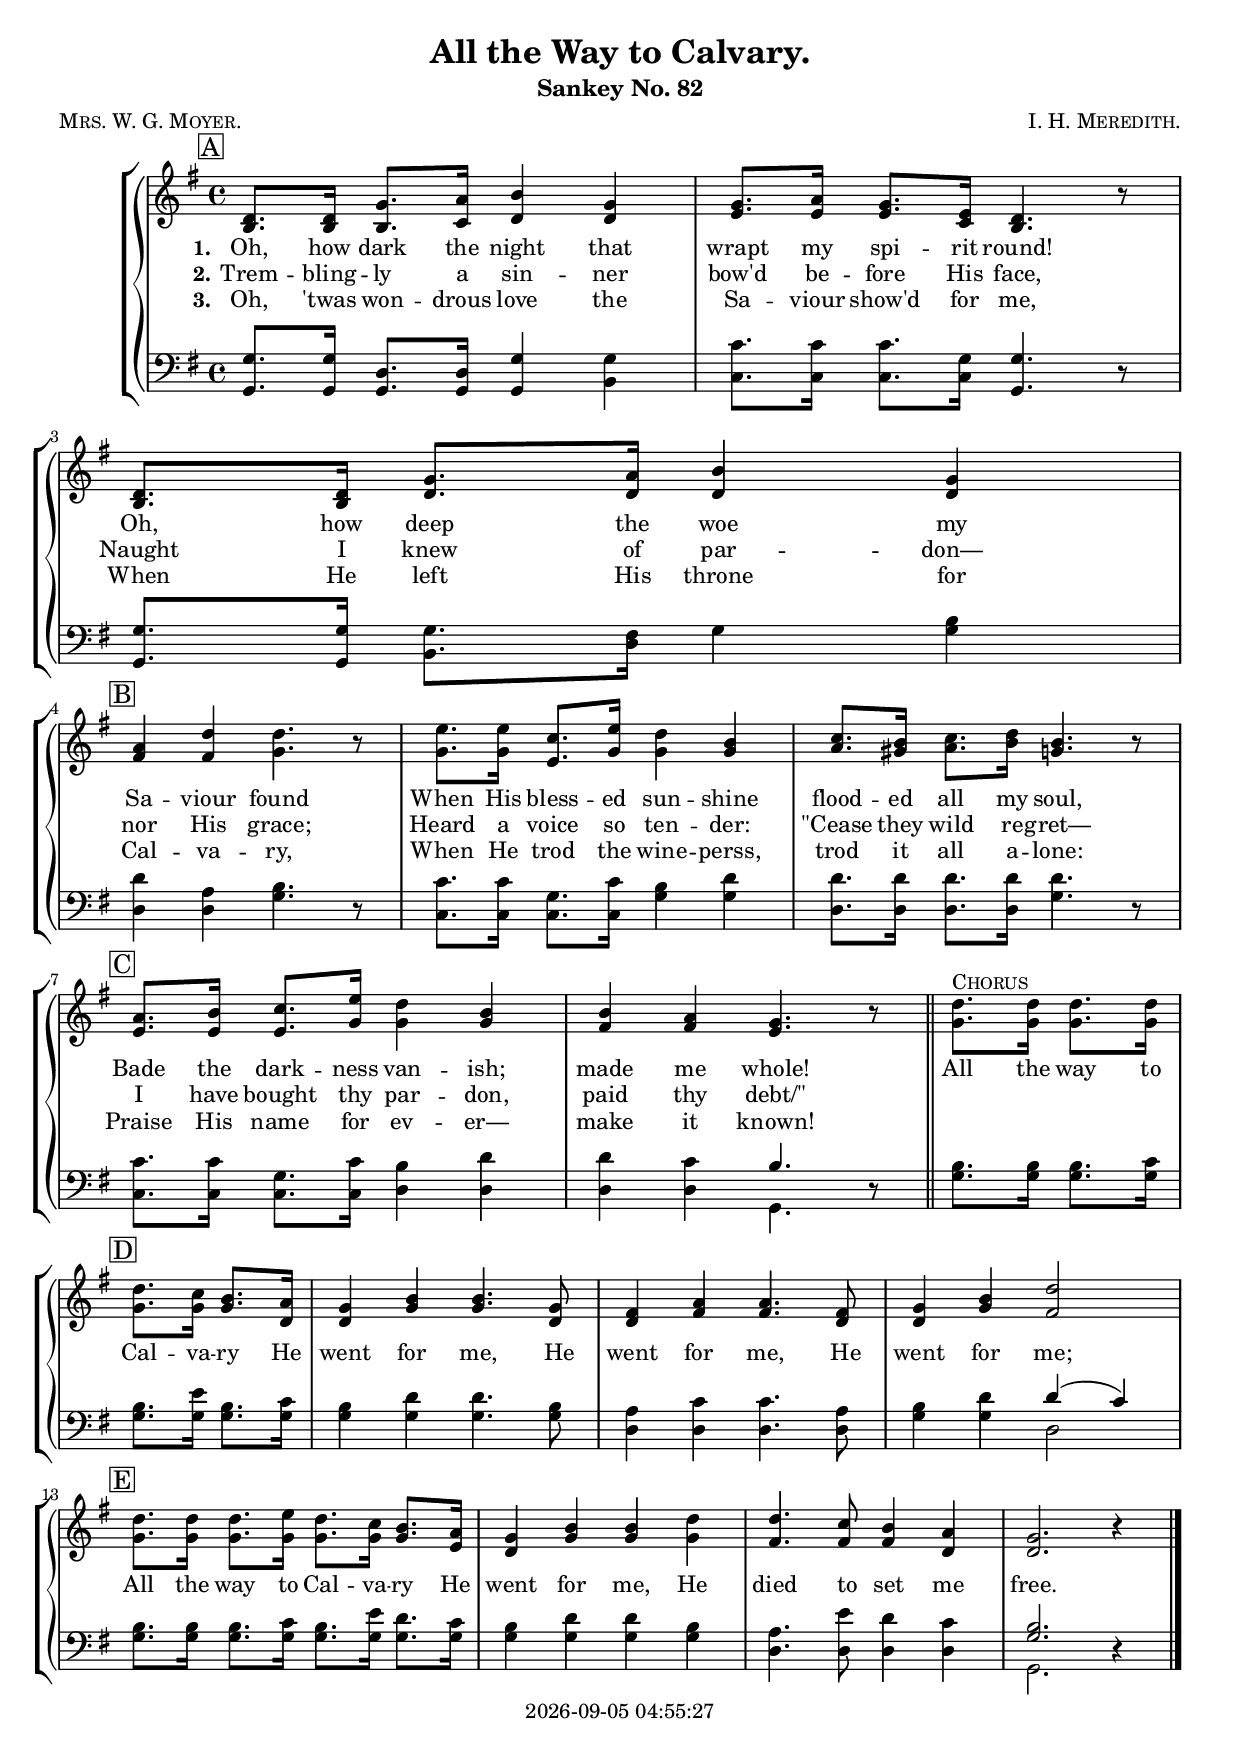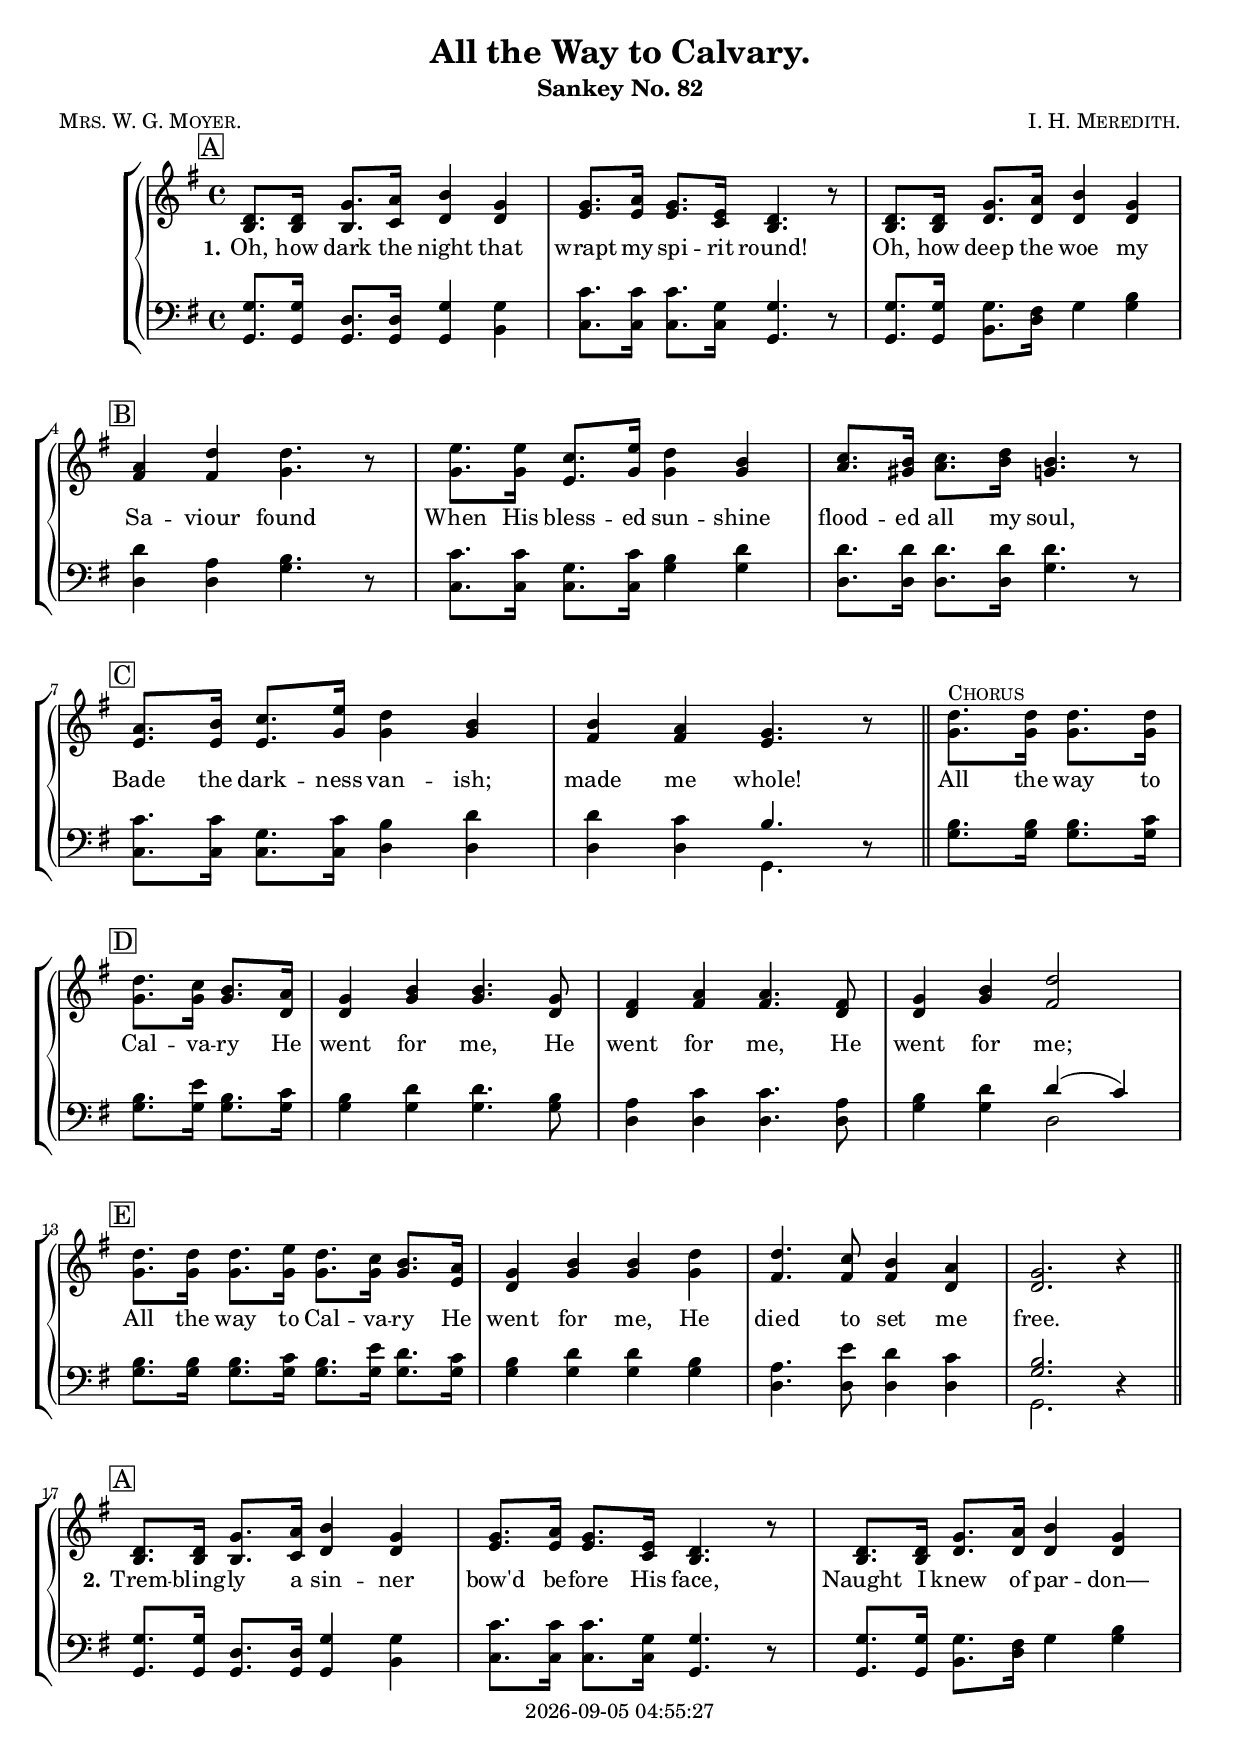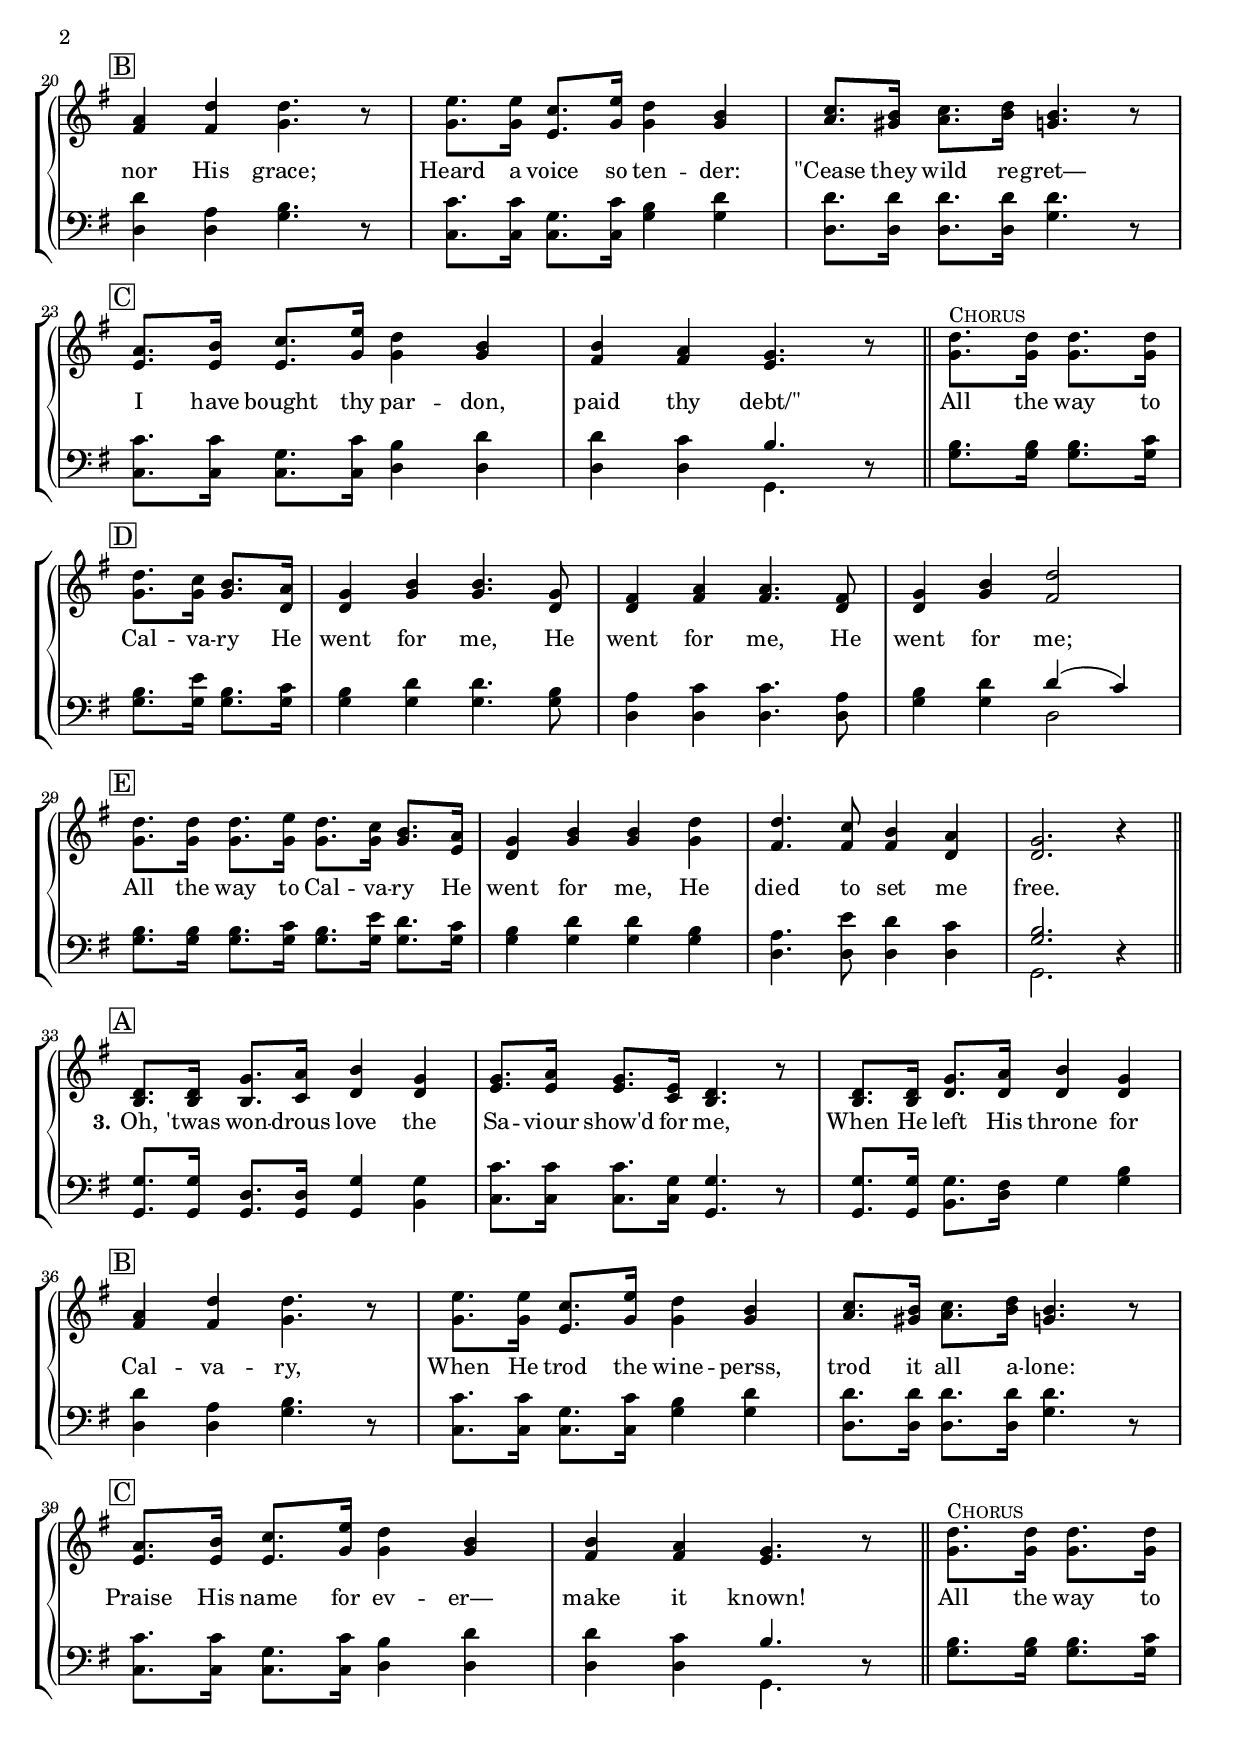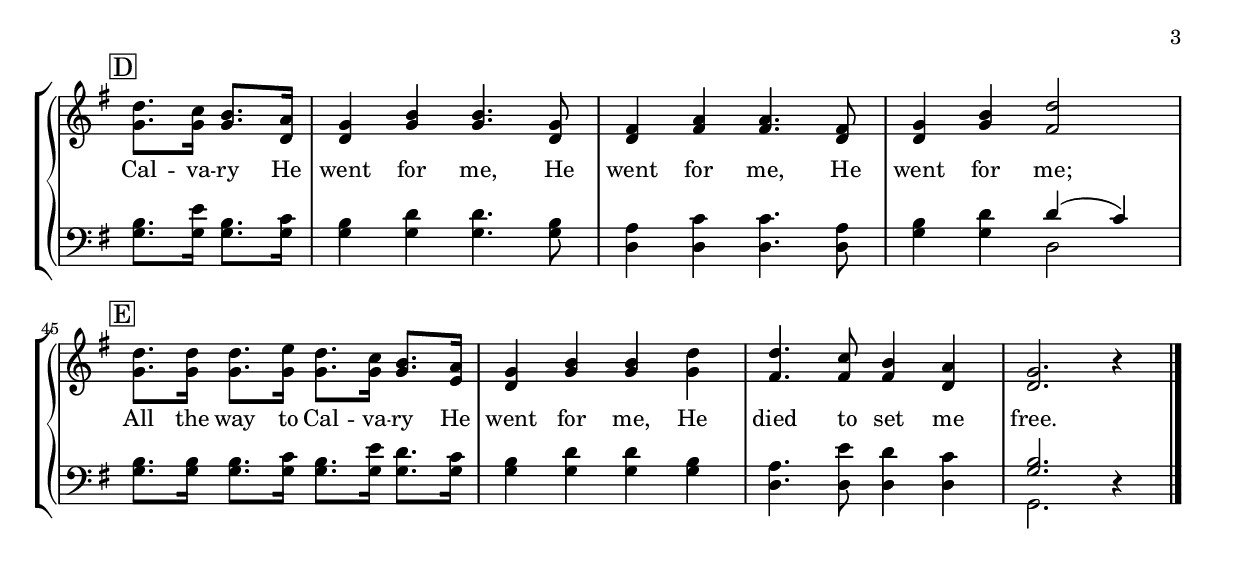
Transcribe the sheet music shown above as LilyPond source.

\version "2.22.0"

\include "articulate.ly"

today = #(strftime "%Y-%m-%d %H:%M:%S" (localtime (current-time)))

\header {
% centered at top
%  dedication  = "dedication"
  title       = "All the Way to Calvary."
  subtitle    = "Sankey No. 82"
%  instrument  = "instrument"
  
% arrangement of following lines:
%
%  poet    composer
%  meter   arranger
%  piece       opus

  composer    = \markup\smallCaps "I. H. Meredith."
%  arranger    = "arranger"
%  opus        = "opus"

  poet        = \markup\smallCaps "Mrs. W. G. Moyer."

% centered at bottom
% tagline     = "tagline" % default lilypond version
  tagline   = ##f
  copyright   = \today
}

#(set-global-staff-size 18)

global = {
  \key g \major
  \time 4/4
  \tempo 4=120
}

RehearsalTrack = {
% \set Score.currentBarNumber = #5
% \mark \markup { \circle "1a" }
  \mark \markup { \box "A" } s1*3
  \mark \markup { \box "B" } s1*3
  \mark \markup { \box "C" } s1*2 s2
  \mark \markup { \box "D" } s2 s1*3
  \mark \markup { \box "E" } s1*4
}

TempoTrack = {
  \set Score.tempoHideNote = ##t
  \tempo 4=120
  s1*16
}

soprano = \relative {
  d'8. 16 g8. a16 b4 g
  g8. a16 g8. e16 d4. r8
  d8. 16 g8. a16 b4 g \break
  a4 d d4. r8 % B
  e8. 16 c8. e16 d4 b
  c8. b16 c8. d16 b4. r8 \break
  a8. b16 c8. e16 d4 b % C
  b4 a g4. r8 \bar "||"
  d'8.^\markup\smallCaps Chorus  16 8. 16 \bar "|" \break \partial 2 d8. c16 b8. a16
  g4 b b4. g8 % D
  fis4 a a4. fis8
  g4 b d2
  d8. 16 8. e16 d8. c16 b8. a16 % E
  g4 b b d
  d4. c8 b4 a
  g2. r4
}

alto = \relative {
  b8. 16 8. c16 d4 d
  e8. 16 8. c16 b4. r8
  b8. 16 d8. 16 4 4
  fis4 4 g4. r8 % B
  g8. 16 e8. g16 4 4
  a8. gis16 a8. b16 g4. r8
  e8. 16 8. g16 4 4 % C
  fis4 4 e4. r8 \bar "||"
  g8. 16 8. 16 8. 16 8. d16
  d4 g g4. d8 % D
  d4 fis4 4. d8
  d4 g fis2
  g8. 16 8. 16 8. 16 8. e16 % E
  d4 g g g
  fis4. 8 4 d
  d2. r4
}

tenor = \relative {
  g8. 16 d8. 16 g4 g
  c8. 16 8. g16 4. r8
  g8. 16 8. fis16 g4 b
  d4 a b4. r8 % B
  c8. 16 g8. c16 b4 d
  d8. 16 8. 16 4. r8
  c8. 16 g8. c16 b4 d % C
  d4 c b4. r8 \bar "||"
  b8. 16 8. c16 b8. e16 b8. c16
  b4 d d4. b8 % D
  a4 c c4. a8
  b4 d d(c)
  b8. 16 8. c16 b8. e16 d8. c16 | % E
  b4 d d b
  a4. e'8 d4 c
  <g b>2. r4
}

bass= \relative {
  g,8. 16 8. 16 4 b
  c8. 16 8. 16 g4. r8
  g8. 16 b8. d16 g4 g
  d4 d g4. r8 % B
  c,8. 16 8. 16 g'4 g
  d8. 16 8. 16 g4. r8
  c,8. 16  8. 16 d4 d % C
  d4 d g,4. r8 \bar "||"
  g'8. 16 8. 16 8. 16 8. 16
  g4 g g4. g8 % D
  d4 4 4. 8
  g4 g d2
  g8. 16 8. 16 8. 16 8. 16 % E
  g4 g g g
  d4. 8 4 4
  g,2. r4
}

chorus = \lyricmode {
  All the way to Cal -- va -- ry He went for me,
  He went for me, He went for me;
  All the way to Cal -- va -- ry
  He went for me, He died to set me free.
}

wordsOne = \lyricmode {
  \set stanza = "1."
  Oh, how dark the night that wrapt my spi -- rit round!
  Oh, how deep the woe my Sa -- viour found
  When His bless -- ed sun -- shine flood -- ed all my soul,
  Bade the dark -- ness van -- ish; made me whole!
}
  
wordsTwo = \lyricmode {
  \set stanza = "2."
  Trem -- bling -- ly a sin -- ner bow'd be -- fore His face,
  Naught I knew of par -- don— nor His grace;
  Heard a voice so ten -- der: "\"Cease" they wild re -- gret—
  I have bought thy par -- don, paid thy "debt/\""
}
  
wordsThree = \lyricmode {
  \set stanza = "3."
  Oh, 'twas won -- drous love the Sa -- viour show'd for me,
  When He left His throne for Cal -- va -- ry,
  When He trod the wine -- perss, trod it all a -- lone:
  Praise His name for ev -- er— make it known!
}
  
wordsMidi = \lyricmode {
  \set stanza = "1."
  "Oh, " "how " "dark " "the " "night " "that " "wrapt " "my " spi "rit " "round! "
  "\nOh, " "how " "deep " "the " "woe " "my " Sa "viour " "found "
  "\nWhen " "His " bless "ed " sun "shine " flood "ed " "all " "my " "soul, "
  "\nBade " "the " dark "ness " van "ish; " "made " "me " "whole! "
  "\nAll " "the " "way " "to " Cal va "ry " "He " "went " "for " "me, "
  "\nHe " "went " "for " "me, " "He " "went " "for " "me; "
  "\nAll " "the " "way " "to " Cal va "ry "
  "\nHe " "went " "for " "me, " "He " "died " "to " "set " "me " "free. "

  \set stanza = "2."
  "\nTrem" bling "ly " "a " sin "ner " "bow'd " be "fore " "His " "face, "
  "\nNaught " "I " "knew " "of " par "don— " "nor " "His " "grace; "
  "\nHeard " "a " "voice " "so " ten "der: " "\"Cease " "they " "wild " re "gret— "
  "\nI " "have " "bought " "thy " par "don, " "paid " "thy " "debt/\" "
  "\nAll " "the " "way " "to " Cal va "ry " "He " "went " "for " "me, "
  "\nHe " "went " "for " "me, " "He " "went " "for " "me; "
  "\nAll " "the " "way " "to " Cal va "ry "
  "\nHe " "went " "for " "me, " "He " "died " "to " "set " "me " "free. "

  \set stanza = "3."
  "\nOh, " "'twas " won "drous " "love " "the " Sa "viour " "show'd " "for " "me, "
  "\nWhen " "He " "left " "His " "throne " "for " Cal va "ry, "
  "\nWhen " "He " "trod " "the " wine "perss, " "trod " "it " "all " a "lone: "
  "\nPraise " "His " "name " "for " ev "er— " "make " "it " "known! "
  "\nAll " "the " "way " "to " Cal va "ry " "He " "went " "for " "me, "
  "\nHe " "went " "for " "me, " "He " "went " "for " "me; "
  "\nAll " "the " "way " "to " Cal va "ry "
  "\nHe " "went " "for " "me, " "He " "died " "to " "set " "me " "free. "
}
  
nl = { \bar "||" \break }

\book {
  \bookOutputSuffix "repeat"
  \score {
    \context GrandStaff <<
      <<
        \new ChoirStaff <<
                                  % Joint soprano/alto staff
          \new Staff \with { printPartCombineTexts = ##f }
          <<
            \new Voice \RehearsalTrack
            \new Voice \TempoTrack
            \new NullVoice = "aligner" \soprano
            \new Voice = "women" \partCombine { \global \soprano \bar "|." } { \global \alto }
            \new Lyrics \lyricsto "aligner" { \wordsOne \chorus }
            \new Lyrics \lyricsto "aligner"   \wordsTwo
            \new Lyrics \lyricsto "aligner"   \wordsThree
          >>
                                  % Joint tenor/bass staff
          \new Staff \with { printPartCombineTexts = ##f }
          <<
            \clef "bass"
            \new Voice = "men" \partCombine { \global \tenor } { \global \bass }
          >>
        >>
      >>
    >>
    \layout {
      indent = 1.5\cm
      \context {
        \Staff \RemoveAllEmptyStaves
      }
    }
  }
}

\book {
  \bookOutputSuffix "single"
  \score {
%    \articulate
    \context GrandStaff <<
      <<
        \new ChoirStaff <<
                                  % Joint soprano/alto staff
          \new Staff \with { printPartCombineTexts = ##f }
          <<
            \new Voice {
               \RehearsalTrack
               \RehearsalTrack
               \RehearsalTrack
            }
            \new Voice {
              \TempoTrack
              \TempoTrack
              \TempoTrack
            }
            \new NullVoice = "aligner" { \soprano \soprano \soprano }
            \new Voice = "women" \partCombine { \global \soprano \soprano \soprano \bar "|." }
                                               { \global \alto \nl \alto \nl \alto }
            \new Lyrics \lyricsto "aligner" { \wordsOne   \chorus
                                              \wordsTwo   \chorus
                                              \wordsThree \chorus
                                            }
          >>
                                  % Joint tenor/bass staff
          \new Staff \with { printPartCombineTexts = ##f }
          <<
            \clef "bass"
            \new Voice = "men" \partCombine { \global \tenor \tenor \tenor }
                                            { \global \bass \bass \bass }
          >>
        >>
      >>
    >>
    \layout {
      indent = 1.5\cm
      \context {
        \Staff \RemoveAllEmptyStaves
      }
    }
  }
}

\book {
  \bookOutputSuffix "midi"
  \score {
%    \articulate
    \context GrandStaff <<
      <<
        \new ChoirStaff <<
                                  % Joint soprano/alto staff
          \new Staff \with { printPartCombineTexts = ##f }
          <<
            \new Voice {
              \TempoTrack
              \TempoTrack
              \TempoTrack
            }
            \new NullVoice = "aligner" { \soprano \soprano \soprano }
            \new Voice = "women" \partCombine { \global \soprano \soprano \soprano \bar "|." }
                                               { \global \alto \nl \alto \nl \alto }
            \new Lyrics \lyricsto "aligner" \wordsMidi
          >>
                                  % Joint tenor/bass staff
          \new Staff \with { printPartCombineTexts = ##f }
          <<
            \clef "bass"
            \new Voice = "men" \partCombine { \global \tenor \tenor \tenor }
                                            { \global \bass \bass \bass }
          >>
        >>
      >>
    >>
    \midi {}
  }
}
